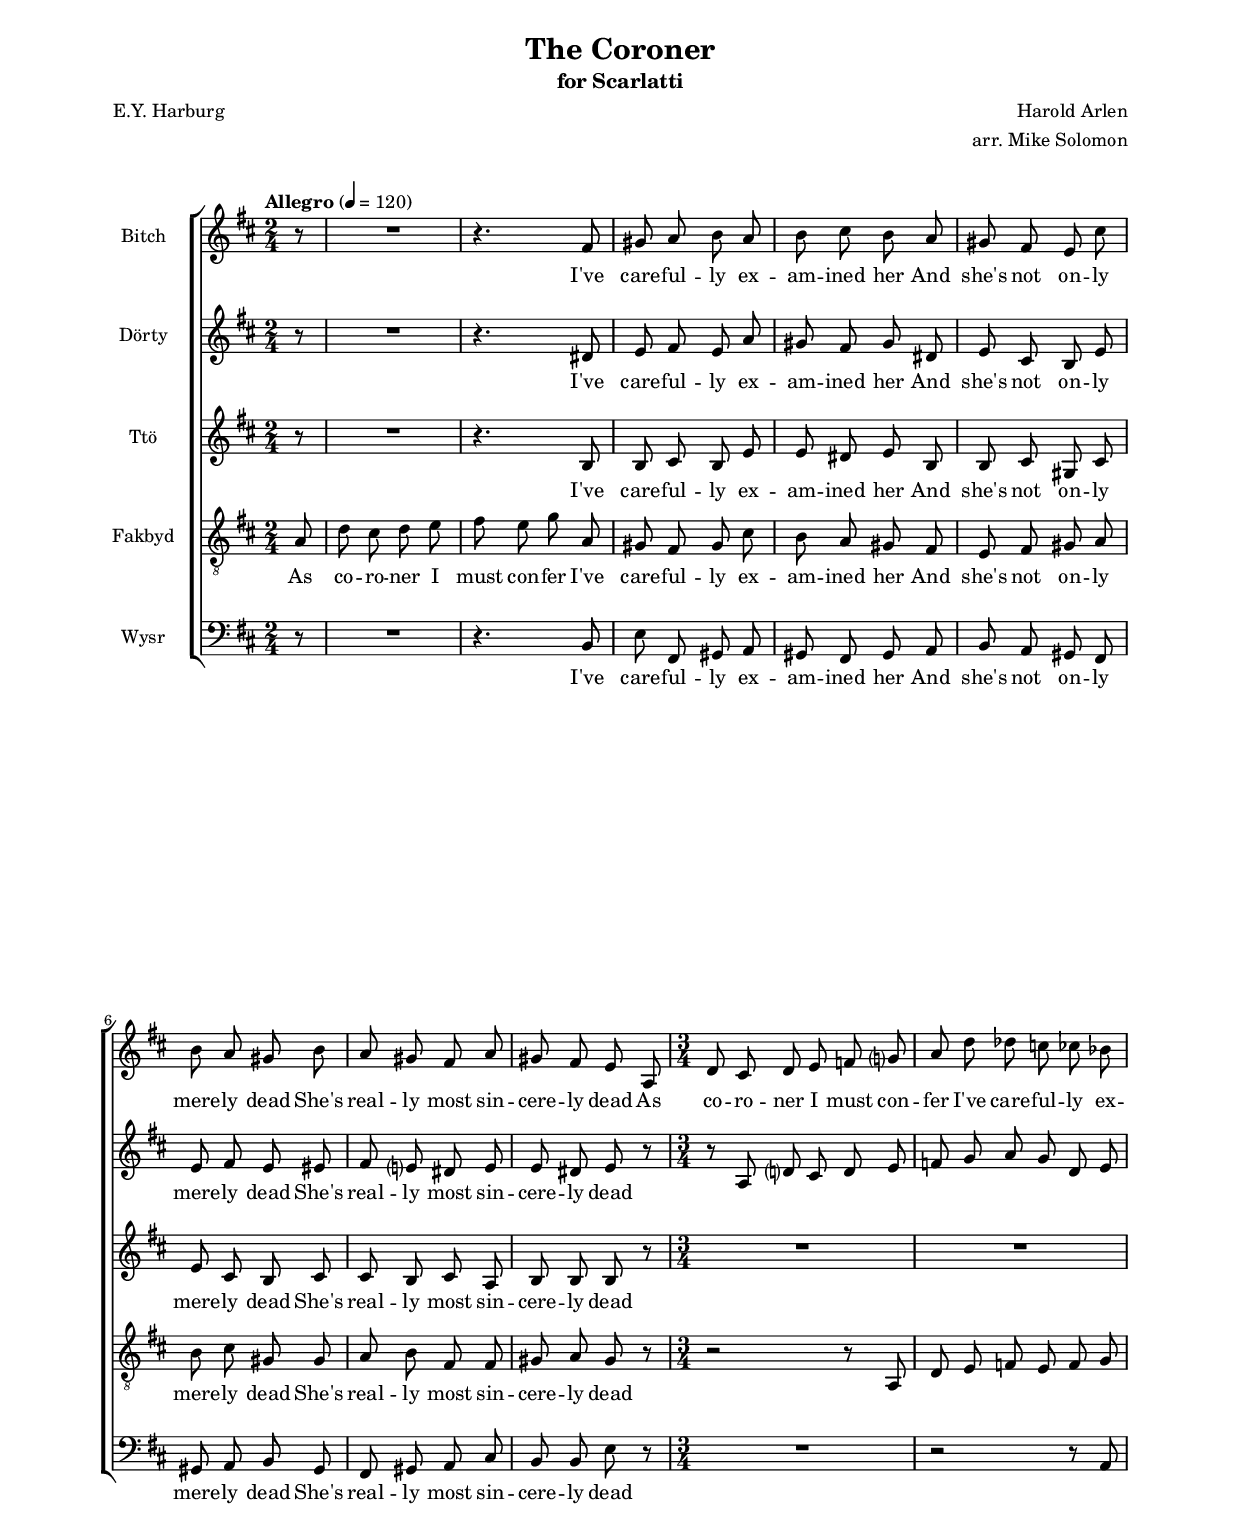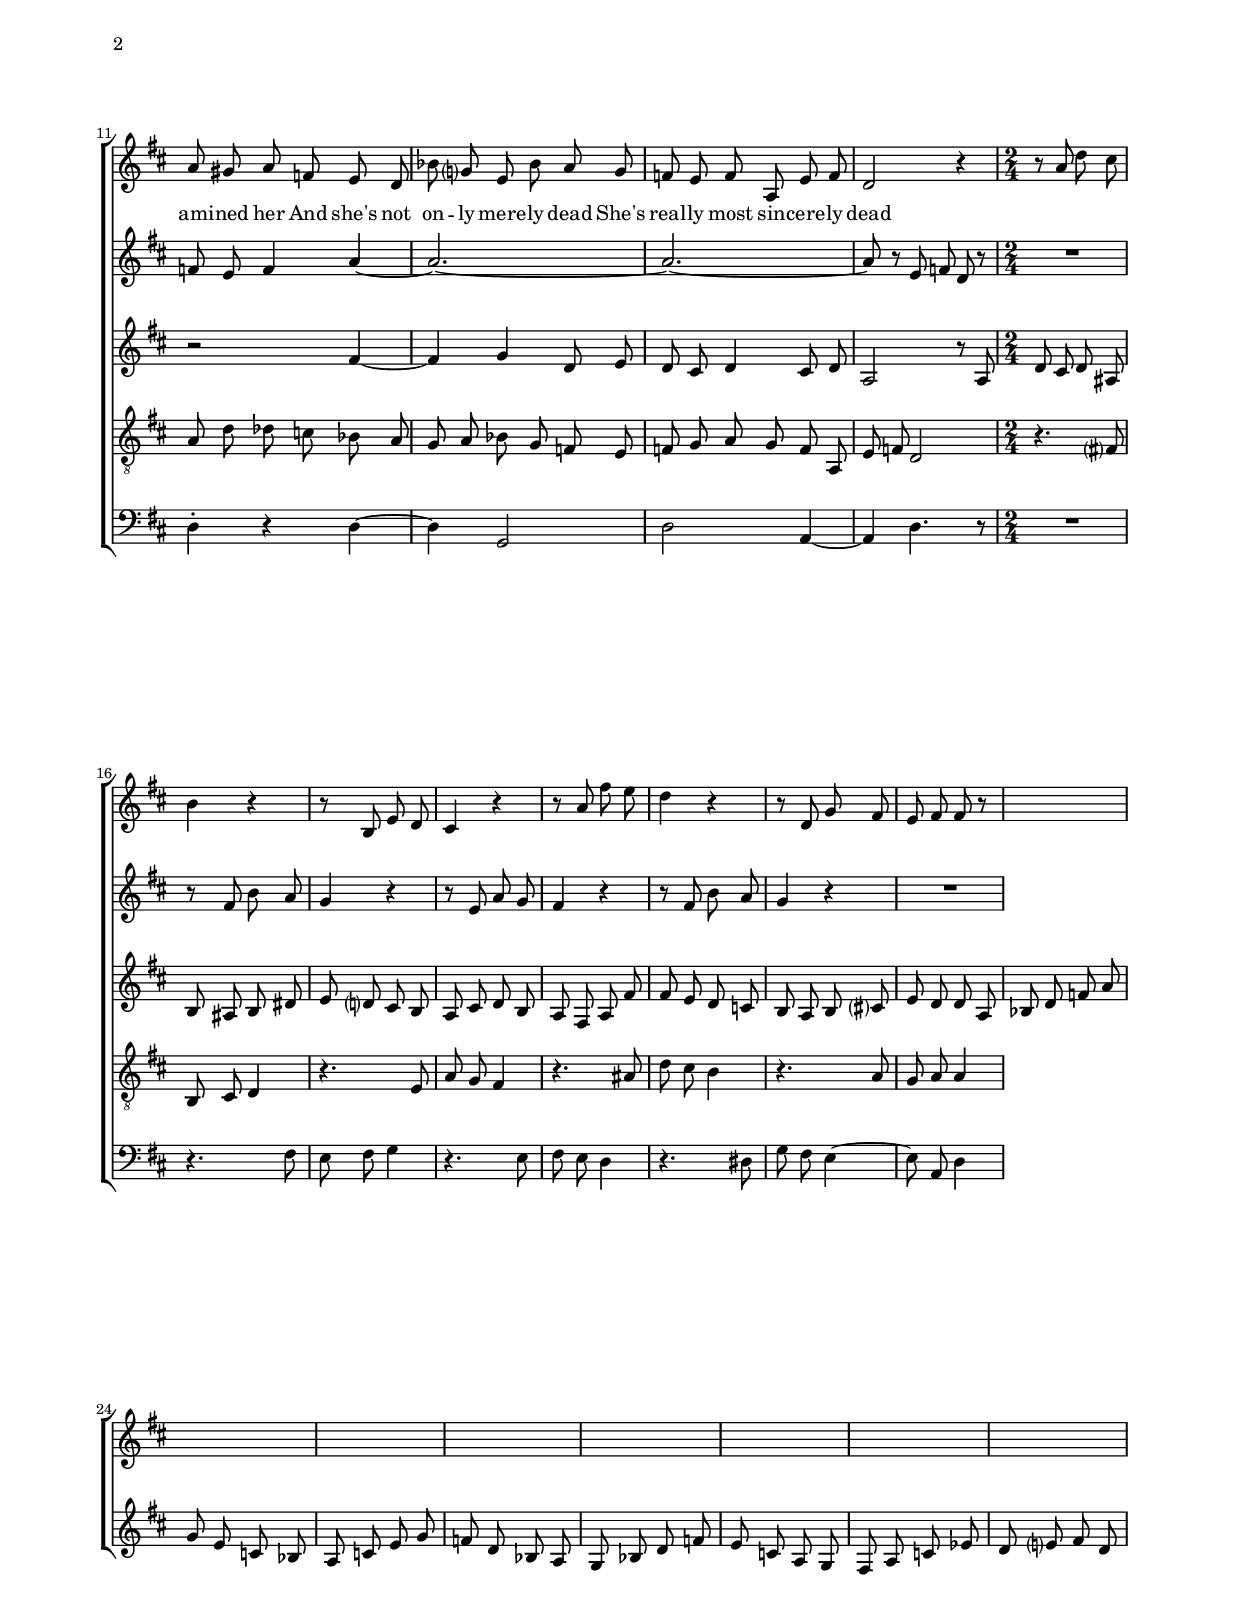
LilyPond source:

\version "2.17.0"
\include "defs-devel.ly"
\paper {
  footnote-separator-markup = \markup { \column { " "\override #`(span-factor . 1/5) { \draw-hline } }}
  footnote-padding = 5\mm
  top-system-spacing = #'((basic-distance . 1) (minimum-distance . 0) (padding . 1) (stretchability . 40))
  bottom-system-spacing = #'((basic-distance . 1) (minimum-distance . 0) (padding . 1) (stretchability . 50))
  ragged-right = ##f
  left-margin = 0.75\in
  right-margin = 0.75\in
  top-margin = 0.5\in
  bottom-margin = 0.6\in
  ragged-last-bottom = ##f
  %max-systems-per-page = #2
}

#(ly:set-option 'point-and-click #f)

legero = \markup \italic "legero"

\header {
  title = "The Coroner" %(1)"
  subtitle = \markup { for Scarlatti }
  composer = "Harold Arlen"
  poet = "E.Y. Harburg"
  arranger = "arr. Mike Solomon"
}

firstLine = \lyricmode {
  As co -- ro -- ner I must con -- fer
}

secondPart = \lyricmode {
  I've care -- ful -- ly ex -- am -- ined her
  And she's not on -- ly mere -- ly dead
  She's real -- ly most sin -- cere -- ly dead
}

coronerWords = \lyricmode {
  \firstLine
  \secondPart
}

%%%%%%%%%%%%%%%%%%%%%%%%%%%% first

nothing = {}

marksCoronerFirst = {
  \time 2/4
  \tempo "Allegro" 4=120
  \partial 8 s8
  %%%%%%%
  s2*8
  \time 3/4
  s2.*6 |
  \time 2/4
  s2*8 |
  s2*8
}

prefatoryMatterCoronerFirst = {
  \key d \major
  #(set-accidental-style 'modern-cautionary)
  \autoBeamOff
  
}


sopranoCoronerFirst = \relative c' { \prefatoryMatterCoronerFirst
  r8 |
  R2 |
  r4. fis8 |
  gis a b a |
  b cis b a |
  gis fis e cis' |
  b a gis b |
  a gis fis a |
  gis fis e %{endOne%} a, |
  d cis d e f g |
  a d des c ces bes |
  a gis a f e d |
  bes' g e bes' a g |
  f e f a, e' f |
  d2 r4 |
  r8 a' d cis |
  b4 r |
  r8 b, e d |
  cis4 r |
  r8 a' fis' e |
  d4 r |
  r8 d, g fis |
  e fis fis r |
}

sopranoCoronerFirstWords = {
  \secondPart
  \coronerWords
}


mezzoCoronerFirst = \relative c' {   \prefatoryMatterCoronerFirst
  r8 |
  R2 |
  r4. dis8 |
  e fis e a |
  gis fis gis dis |
  e cis b e |
  e fis e eis |
  fis e dis e |
  e dis e %{endOne%} r |
  r8 a, d cis d e |
  f g a g d e |
  f e f4 a ~ |
  a2. ~ |
  a2. ~ |
  a8 r e f d r |
  R2 |
  r8 fis b a |
  g4 r |
  r8 e a g |
  fis4 r |
  r8 fis b a |
  g4 r |
  R2 |
}

mezzoCoronerFirstWords = \secondPart

altoCoronerFirst = \relative c' {
  \prefatoryMatterCoronerFirst
  r8 |
  R2 |
  r4. b8 |
  b cis b e |
  e dis e b |
  b cis gis cis |
  e cis b cis |
  cis b cis a |
  b b b %{endOne%} r |
  R2. |
  R2. |
  r2 fis'4 ~ |
  fis g d8 e |
  d8 cis d4 cis8 d |
  a2 r8 a8 |
  d cis d ais |
  b ais b dis |
  e d cis b |
  a cis d b |
  a fis a fis' |
  fis e d c |
  b a b cis |
  e d d a |
  bes d f a |
  g e c bes |
  a c e g |
  f d bes a |
  g bes d f |
  e c a g |
  fis a c ees |
  d e fis d |
}

altoCoronerFirstWords = \secondPart

tenorCoronerFirst = \relative c' {   \prefatoryMatterCoronerFirst
  \clef "treble_8"
  a8 |
  d cis d e |
  fis e g a, |
  gis fis gis cis |
  b a gis fis |
  e fis gis a |
  b cis gis gis |
  a b fis fis |
  gis a gis %{endOne%} r |
  r2 r8 a, |
  d e f e f g |
  a d des c bes a |
  g a bes g f e |
  f g a g f a, |
  e' f d2 |
  r4. fis8 |
  b, cis d4 |
  r4. e8 |
  a g fis4 |
  r4. ais8 |
  d cis b4 |
  r4. a8 |
  g a a4 |
}

tenorCoronerFirstWords = \coronerWords

bassCoronerFirst = \relative c {   \prefatoryMatterCoronerFirst
  \clef "bass"
  r8 |
  R2 |
  r4. b8 |
  e fis, gis a |
  gis fis gis a |
  b a gis fis |
  gis a b gis |
  fis gis a cis |
  b b e %{endOne%} r |
  R2. |
  r2 r8 a, |
  d4-. r d4 ~ |
  d g,2 |
  d'2 a4 ~ |
  a4 d4. r8 |
  R2 |
  r4. fis8 |
  e fis g4 |
  r4. e8 |
  fis e d4 |
  r4. dis8 |
  g fis e4 ~ |
  e8 a, d4 |
}

bassCoronerFirstWords = \secondPart

%%% SCORE
#(set-global-staff-size 16)

\score {
  \new ChoirStaff <<
    \new Staff \with { instrumentName = #"Bitch" %shortInstrumentName = #"M."
} <<
      \new Voice = "sopranoCoronerFirst" { << { \numericTimeSignature
        \sopranoCoronerFirst
      } {
        \marksCoronerFirst
      } {
        \nothing
      }>> }
      \new Lyrics \lyricsto "sopranoCoronerFirst" {
        \sopranoCoronerFirstWords
      }
    >>
    \new Staff \with { instrumentName = #"Dörty" %shortInstrumentName = #"E."
} <<
      \new Voice = "mezzoCoronerFirst" { << { \numericTimeSignature
        \mezzoCoronerFirst
      } {
        \nothing
      } >> }
      \new Lyrics \lyricsto "mezzoCoronerFirst" {
        \mezzoCoronerFirstWords
      }
    >>
    \new Staff \with { instrumentName = #"Ttö" %shortInstrumentName = #"Mk."
} <<
      \new Voice = "altoCoronerFirst" { << { \numericTimeSignature
        \altoCoronerFirst
      } {
        \nothing
      } >> }
      \new Lyrics \lyricsto "altoCoronerFirst" {
        \altoCoronerFirstWords
      }
    >>
    \new Staff \with { instrumentName = #"Fakbyd" %shortInstrumentName = #"R."
} <<
      \new Voice = "tenorCoronerFirst" { << { \numericTimeSignature
        \tenorCoronerFirst
      } {
        \nothing
      } >> }
      \new Lyrics \lyricsto "tenorCoronerFirst" {
        \tenorCoronerFirstWords
      }
    >>
    \new Staff \with { instrumentName = #"Wysr" %shortInstrumentName = #"P." %\markup { \concat { E \super u . } }
} <<
      \new Voice = "bassCoronerFirst" { << { \numericTimeSignature
        \bassCoronerFirst
      } {
        \nothing
      } >> }
      \new Lyrics \lyricsto "bassCoronerFirst" {
        \bassCoronerFirstWords
      }
    >>
  >>
  \layout {
    \context {
      \Voice
      \override TextScript #'layer = #6
      \override NoteHead #'layer = #7
      \override Glissando #'breakable = ##t
      \override TupletNumber #'breakable = ##t
      \override TupletBracket #'breakable = ##t
      \override DynamicLineSpanner.direction = #UP
      \remove "Forbid_line_break_engraver"
    }
    \context {
      \Staff
      \consists "Metronome_mark_engraver"
      \override TimeSignature #'style = #'numbered
      \override StaffSymbol #'layer = #4
      \override TimeSignature #'layer = #3
      \override TimeSignature #'whiteout = ##t
    }
    \context {
      \Lyrics
      %\override LyricText #'whiteout = ##t
      \override LyricText #'layer = #6
    }
    \context {
      \Score
      \remove "Metronome_mark_engraver"
      \override NonMusicalPaperColumn #'allow-loose-spacing = ##f
    }
  }
}

%{
%%% piano redux
#(set-global-staff-size 20)

\score {
  \new PianoStaff <<
    \new Staff <<
      \new Voice = "1" { \voiceOne << \sopranoCoronerFirst \marksCoronerFirst >> }
      \new Voice = "2" { \voiceTwo \mezzoCoronerFirst }
      \new Voice = "3" { \voiceThree \altoCoronerFirst }
    >>
    \new Staff <<
      \new Voice = "4" { \voiceOne \tenorCoronerFirst }
      \new Voice = "5" { \voiceTwo \bassCoronerFirst }
    >>
  >>
  \layout {
    \context {
      \Voice
      \override TextScript #'layer = #6
      \override NoteHead #'layer = #7
      \override Glissando #'breakable = ##t
      \override TupletNumber #'breakable = ##t
      \override TupletBracket #'breakable = ##t
      \override Hairpin.direction = #UP
      \override DynamicText.direction = #UP
      \remove "Forbid_line_break_engraver"
    }
    \context {
      \Staff
      \consists "Metronome_mark_engraver"
      \override TimeSignature #'style = #'numbered
      \override StaffSymbol #'layer = #4
      \override TimeSignature #'layer = #3
      \override DynamicLineSpanner.direction = #UP
      \override TimeSignature #'whiteout = ##t
    }
    \context {
      \Lyrics
      %\override LyricText #'whiteout = ##t
      \override LyricText #'layer = #6
    }
    \context {
      \Score
      \remove "Metronome_mark_engraver"
      \override NonMusicalPaperColumn #'allow-loose-spacing = ##f
    }
  }
}
%}
%%% MIDI

\score {
  \new ChoirStaff <<
    \new Staff \with { instrumentName = #"Bitch" %shortInstrumentName = #"M."
} <<
      \new Voice = "sopranoCoronerFirst" { << { \numericTimeSignature
        \sopranoCoronerFirst
      } {
        \marksCoronerFirst
      } >> }
      \new Lyrics \lyricsto "sopranoCoronerFirst" {
        \sopranoCoronerFirstWords
      }
    >>
    \new Staff \with { instrumentName = #"Dörty" %shortInstrumentName = #"E."
} <<
      \new Voice = "mezzoCoronerFirst" { \numericTimeSignature
        \mezzoCoronerFirst
      }
      \new Lyrics \lyricsto "mezzoCoronerFirst" {
        \mezzoCoronerFirstWords
      }
    >>
    \new Staff \with { instrumentName = #"Ttö" %shortInstrumentName = #"Mk."
} <<
      \new Voice = "altoCoronerFirst" { \numericTimeSignature
        \altoCoronerFirst
      }
      \new Lyrics \lyricsto "altoCoronerFirst" {
        \altoCoronerFirstWords
      }
    >>
    \new Staff \with { instrumentName = #"Fakbyd" %shortInstrumentName = #"R."
} <<
      \new Voice = "tenorCoronerFirst" { \numericTimeSignature
        \tenorCoronerFirst
      }
      \new Lyrics \lyricsto "tenorCoronerFirst" {
        \tenorCoronerFirstWords
      }
    >>
    \new Staff \with { instrumentName = #"Wysr" %shortInstrumentName = #"P." %\markup { \concat { E \super u . } }
} <<
      \new Voice = "bassCoronerFirst" { \numericTimeSignature
        \bassCoronerFirst
      }
      \new Lyrics \lyricsto "bassCoronerFirst" {
        \bassCoronerFirstWords
      }
    >>
  >>
  \midi {}
}

%%%%%%%%%%%%%%%%%%%%%%%%%%%% second
%{
marksCoronerSecond = {
  \time 2/4
  \tempo "Adagio" 2=44
  \partial 8 s8
  %%%%%%%
  s2*13 \bar "|."
}

prefatoryMatterCoronerSecond = {
  \key d \major
  #(set-accidental-style 'modern-cautionary)
  
}

coroner = \relative c' { \autoBeamOff
  a8 d cis d e
     fis e g fis
     gis a b a
     b cis d gis,
     a fis e d
     b' g e b'
     a fis g a,
     e' fis d
}

sopranoCoronerSecond = {   \prefatoryMatterCoronerSecond
 \coroner r8 R2 R2 R2 R2 R2 }

sopranoCoronerSecondWords = \coronerWords


mezzoCoronerSecond = {   \prefatoryMatterCoronerSecond
r8 R2 \coroner R2 R2 R2 R2 }

mezzoCoronerSecondWords = \coronerWords

altoCoronerSecond = {   \prefatoryMatterCoronerSecond
r8 R2 R2 r8 \coroner r4. R2 R2 }

altoCoronerSecondWords = \coronerWords

tenorCoronerSecond = \transpose c c, {   \prefatoryMatterCoronerSecond

  \clef "treble_8"
  r8 R2 R2 R2 r4
  \coroner  r4 R2
}

tenorCoronerSecondWords = \coronerWords

bassCoronerSecond = \transpose c c, {   \prefatoryMatterCoronerSecond

  \clef "bass"
  r8 R2 R2 R2 R2 r4.
  \coroner r8
}

bassCoronerSecondWords = \coronerWords

%%% SCORE
#(set-global-staff-size 16)

\score {
  \new ChoirStaff <<
    \new Staff \with { instrumentName = #"Bitch" %shortInstrumentName = #"M."
} <<
      \new Voice = "sopranoCoronerSecond" { << { \numericTimeSignature
        \sopranoCoronerSecond
      } {
        \marksCoronerSecond
      } {
        \nothing
      }>> }
      \new Lyrics \lyricsto "sopranoCoronerSecond" {
        \sopranoCoronerSecondWords
      }
    >>
    \new Staff \with { instrumentName = #"Dörty" %shortInstrumentName = #"E."
} <<
      \new Voice = "mezzoCoronerSecond" { << { \numericTimeSignature
        \mezzoCoronerSecond
      } {
        \nothing
      } >> }
      \new Lyrics \lyricsto "mezzoCoronerSecond" {
        \mezzoCoronerSecondWords
      }
    >>
    \new Staff \with { instrumentName = #"Ttö" %shortInstrumentName = #"Mk."
} <<
      \new Voice = "altoCoronerSecond" { << { \numericTimeSignature
        \altoCoronerSecond
      } {
        \nothing
      } >> }
      \new Lyrics \lyricsto "altoCoronerSecond" {
        \altoCoronerSecondWords
      }
    >>
    \new Staff \with { instrumentName = #"Fakbyd" %shortInstrumentName = #"R."
} <<
      \new Voice = "tenorCoronerSecond" { << { \numericTimeSignature
        \tenorCoronerSecond
      } {
        \nothing
      } >> }
      \new Lyrics \lyricsto "tenorCoronerSecond" {
        \tenorCoronerSecondWords
      }
    >>
    \new Staff \with { instrumentName = #"Wysr" %shortInstrumentName = #"P." %\markup { \concat { E \super u . } }
} <<
      \new Voice = "bassCoronerSecond" { << { \numericTimeSignature
        \bassCoronerSecond
      } {
        \nothing
      } >> }
      \new Lyrics \lyricsto "bassCoronerSecond" {
        \bassCoronerSecondWords
      }
    >>
  >>
  \layout {
    \context {
      \Voice
      \override TextScript #'layer = #6
      \override NoteHead #'layer = #7
      \override Glissando #'breakable = ##t
      \override TupletNumber #'breakable = ##t
      \override TupletBracket #'breakable = ##t
      \override DynamicLineSpanner.direction = #UP
      \remove "Forbid_line_break_engraver"
    }
    \context {
      \Staff
      \consists "Metronome_mark_engraver"
      \override TimeSignature #'style = #'numbered
      \override StaffSymbol #'layer = #4
      \override TimeSignature #'layer = #3
      \override TimeSignature #'whiteout = ##t
    }
    \context {
      \Lyrics
      %\override LyricText #'whiteout = ##t
      \override LyricText #'layer = #6
    }
    \context {
      \Score
      \remove "Metronome_mark_engraver"
      \override NonMusicalPaperColumn #'allow-loose-spacing = ##f
    }
  }
}


%%% piano redux
#(set-global-staff-size 20)

\score {
  \new PianoStaff <<
    \new Staff <<
      \new Voice = "1" { \voiceOne << \sopranoCoronerSecond \marksCoronerSecond >> }
      \new Voice = "2" { \voiceTwo \mezzoCoronerSecond }
      \new Voice = "3" { \voiceThree \altoCoronerSecond }
    >>
    \new Staff <<
      \new Voice = "4" { \voiceOne \tenorCoronerSecond }
      \new Voice = "5" { \voiceTwo \bassCoronerSecond }
    >>
  >>
  \layout {
    \context {
      \Voice
      \override TextScript #'layer = #6
      \override NoteHead #'layer = #7
      \override Glissando #'breakable = ##t
      \override TupletNumber #'breakable = ##t
      \override TupletBracket #'breakable = ##t
      \override Hairpin.direction = #UP
      \override DynamicText.direction = #UP
      \remove "Forbid_line_break_engraver"
    }
    \context {
      \Staff
      \consists "Metronome_mark_engraver"
      \override TimeSignature #'style = #'numbered
      \override StaffSymbol #'layer = #4
      \override TimeSignature #'layer = #3
      \override DynamicLineSpanner.direction = #UP
      \override TimeSignature #'whiteout = ##t
    }
    \context {
      \Lyrics
      %\override LyricText #'whiteout = ##t
      \override LyricText #'layer = #6
    }
    \context {
      \Score
      \remove "Metronome_mark_engraver"
      \override NonMusicalPaperColumn #'allow-loose-spacing = ##f
    }
  }
}

%%% MIDI

\score {
  \new ChoirStaff <<
    \new Staff \with { instrumentName = #"Bitch" %shortInstrumentName = #"M."
} <<
      \new Voice = "sopranoCoronerSecond" { << { \numericTimeSignature
        \sopranoCoronerSecond
      } {
        \marksCoronerSecond
      } >> }
      \new Lyrics \lyricsto "sopranoCoronerSecond" {
        \sopranoCoronerSecondWords
      }
    >>
    \new Staff \with { instrumentName = #"Dörty" %shortInstrumentName = #"E."
} <<
      \new Voice = "mezzoCoronerSecond" { \numericTimeSignature
        \mezzoCoronerSecond
      }
      \new Lyrics \lyricsto "mezzoCoronerSecond" {
        \mezzoCoronerSecondWords
      }
    >>
    \new Staff \with { instrumentName = #"Ttö" %shortInstrumentName = #"Mk."
} <<
      \new Voice = "altoCoronerSecond" { \numericTimeSignature
        \altoCoronerSecond
      }
      \new Lyrics \lyricsto "altoCoronerSecond" {
        \altoCoronerSecondWords
      }
    >>
    \new Staff \with { instrumentName = #"Fakbyd" %shortInstrumentName = #"R."
} <<
      \new Voice = "tenorCoronerSecond" { \numericTimeSignature
        \tenorCoronerSecond
      }
      \new Lyrics \lyricsto "tenorCoronerSecond" {
        \tenorCoronerSecondWords
      }
    >>
    \new Staff \with { instrumentName = #"Wysr" %shortInstrumentName = #"P." %\markup { \concat { E \super u . } }
} <<
      \new Voice = "bassCoronerSecond" { \numericTimeSignature
        \bassCoronerSecond
      }
      \new Lyrics \lyricsto "bassCoronerSecond" {
        \bassCoronerSecondWords
      }
    >>
  >>
  \midi {}
}
%}